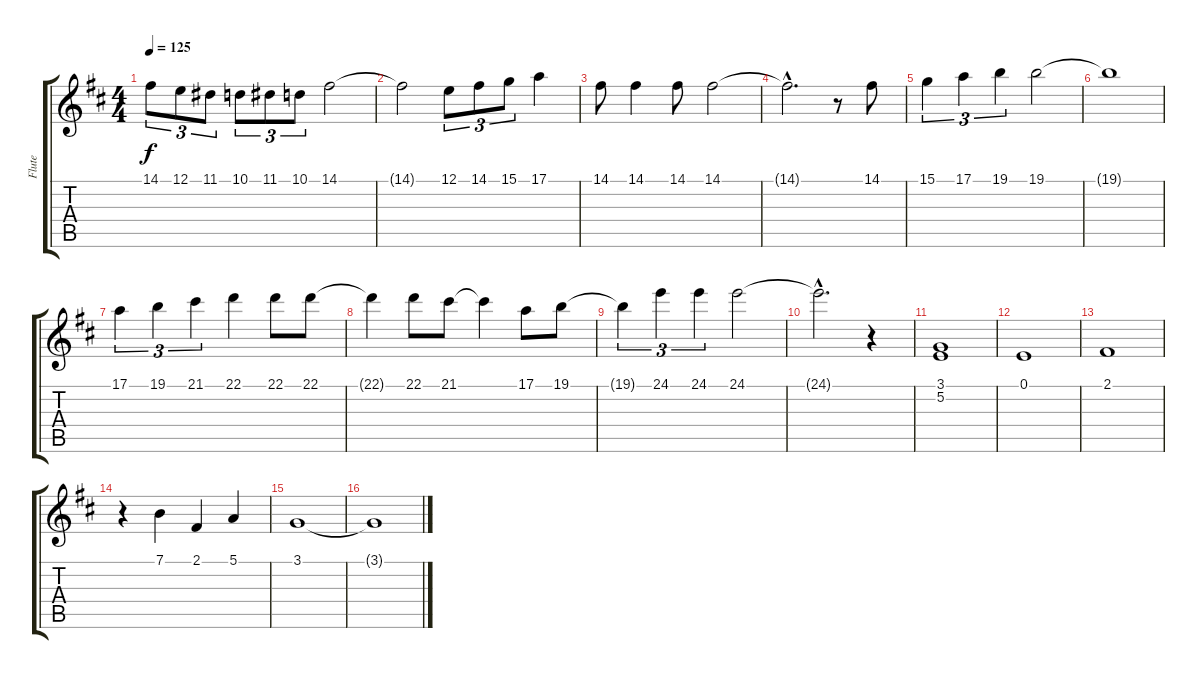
\track ("Flute" "Flute") {instrument flute}
\staff {score tabs}
\tuning (E4 B3 G3 D3 A2 E2) {hide}
\ts (4 4)
\tempo 125
\clef g2
\ks d
14.1.8{tu (3 2) dy f} 12.1.8{tu (3 2)} 11.1.8{tu (3 2)} 10.1.8{tu (3 2)} 11.1.8{tu (3 2)} 10.1.8{tu (3 2)} 14.1.2 |
14.1{t}.2 12.1.8{tu (3 2)} 14.1.8{tu (3 2)} 15.1.8{tu (3 2)} 17.1.4 |
14.1.8 14.1.4 14.1.8 14.1.2 |
14.1{hac t}.2{d} r.8 14.1.8 |
15.1.4{tu (3 2)} 17.1.4{tu (3 2)} 19.1.4{tu (3 2)} 19.1.2 |
19.1{t}.1 |
17.1.4{tu (3 2)} 19.1.4{tu (3 2)} 21.1.4{tu (3 2)} 22.1.4 22.1.8 22.1.8 |
22.1{t}.4 22.1.8 21.1.8 21.1{t}.4 17.1.8 19.1.8 |
19.1{t}.4{tu (3 2)} 24.1.4{tu (3 2)} 24.1.4{tu (3 2)} 24.1.2 |
24.1{hac t}.2{d} r.4 |
(3.1 5.2).1 |
0.1.1 |
2.1.1 |
r.4 7.1.4 2.1.4 5.1.4 |
3.1.1 |
3.1{t}.1
